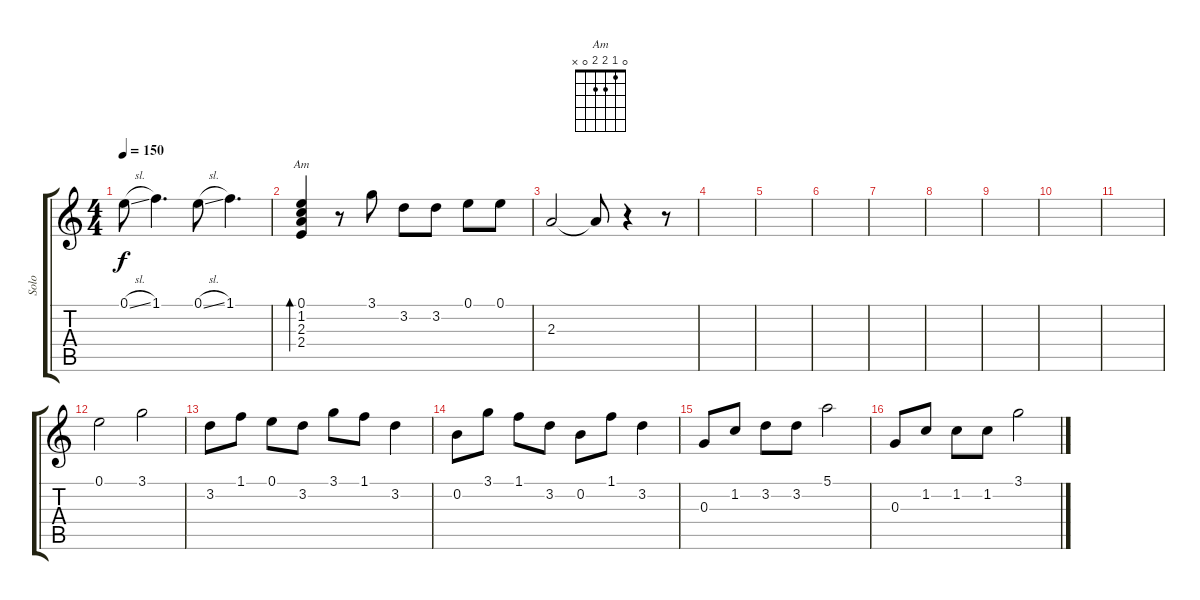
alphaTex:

\track ("Solo" "Solo") {instrument acousticguitarnylon}
\staff {score tabs}
\tuning (E4 B3 G3 D3 A2 E2) {hide}
\chord ("Am" 0 1 2 2 0 x)
\ts (4 4)
\tempo 150
\clef g2
\ks aminor
0.1{sl}.8{dy f} 1.1.4{d} 0.1{sl}.8 1.1.4{d} |
(0.1 1.2 2.3 2.4).4{bd 240 ch "Am"} r.8 3.1.8 3.2.8 3.2.8 0.1.8 0.1.8 |
2.3.2 2.3{t}.8 r.4 r.8 |
|
|
|
|
|
|
|
|
0.1.2{volume 11} 3.1.2 |
3.2.8 1.1.8 0.1.8 3.2.8 3.1.8 1.1.8 3.2.4 |
0.2.8 3.1.8 1.1.8 3.2.8 0.2.8 1.1.8 3.2.4 |
0.3.8 1.2.8 3.2.8 3.2.8 5.1.2 |
0.3.8 1.2.8 1.2.8 1.2.8 3.1.2
